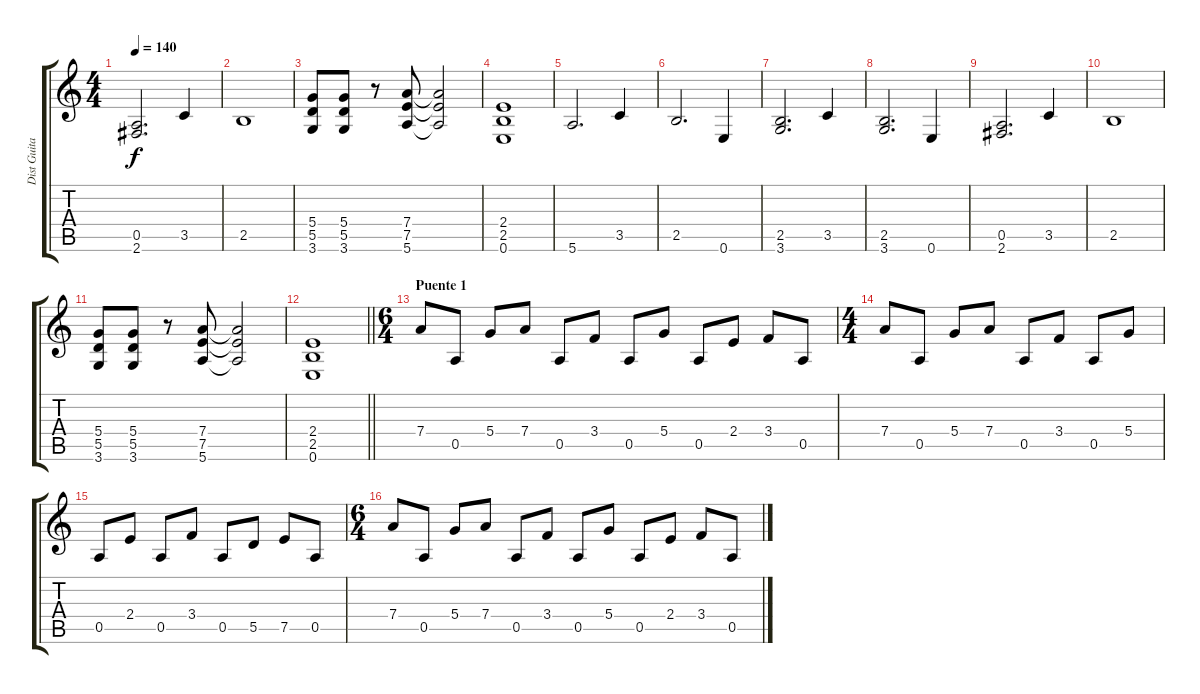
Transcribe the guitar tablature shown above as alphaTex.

\track ("Dist Guitar" "Dist Guita") {instrument distortionguitar}
\staff {score tabs}
\tuning (E4 B3 G3 D3 A2 E2) {hide}
\ts (4 4)
\tempo 140
\clef g2
\ks c
(0.5 2.6).2{d dy f} 3.5.4 |
2.5.1 |
(5.4 5.5 3.6).8 (5.4 5.5 3.6).8 r.8 (7.4 7.5 5.6).8 (7.4{t} 7.5{t} 5.6{t}).2 |
(2.4 2.5 0.6).1 |
5.6.2{d} 3.5.4 |
2.5.2{d} 0.6.4 |
(2.5 3.6).2{d} 3.5.4 |
(2.5 3.6).2{d} 0.6.4 |
(0.5 2.6).2{d} 3.5.4 |
2.5.1 |
(5.4 5.5 3.6).8 (5.4 5.5 3.6).8 r.8 (7.4 7.5 5.6).8 (7.4{t} 7.5{t} 5.6{t}).2 |
\barLineRight lightlight
(2.4 2.5 0.6).1 |
\ts (6 4)
\section ("" "Puente 1")
7.4.8 0.5.8 5.4.8 7.4.8 0.5.8 3.4.8 0.5.8 5.4.8 0.5.8 2.4.8 3.4.8 0.5.8 |
\ts (4 4)
7.4.8 0.5.8 5.4.8 7.4.8 0.5.8 3.4.8 0.5.8 5.4.8 |
0.5.8 2.4.8 0.5.8 3.4.8 0.5.8 5.5.8 7.5.8 0.5.8 |
\ts (6 4)
7.4.8 0.5.8 5.4.8 7.4.8 0.5.8 3.4.8 0.5.8 5.4.8 0.5.8 2.4.8 3.4.8 0.5.8
